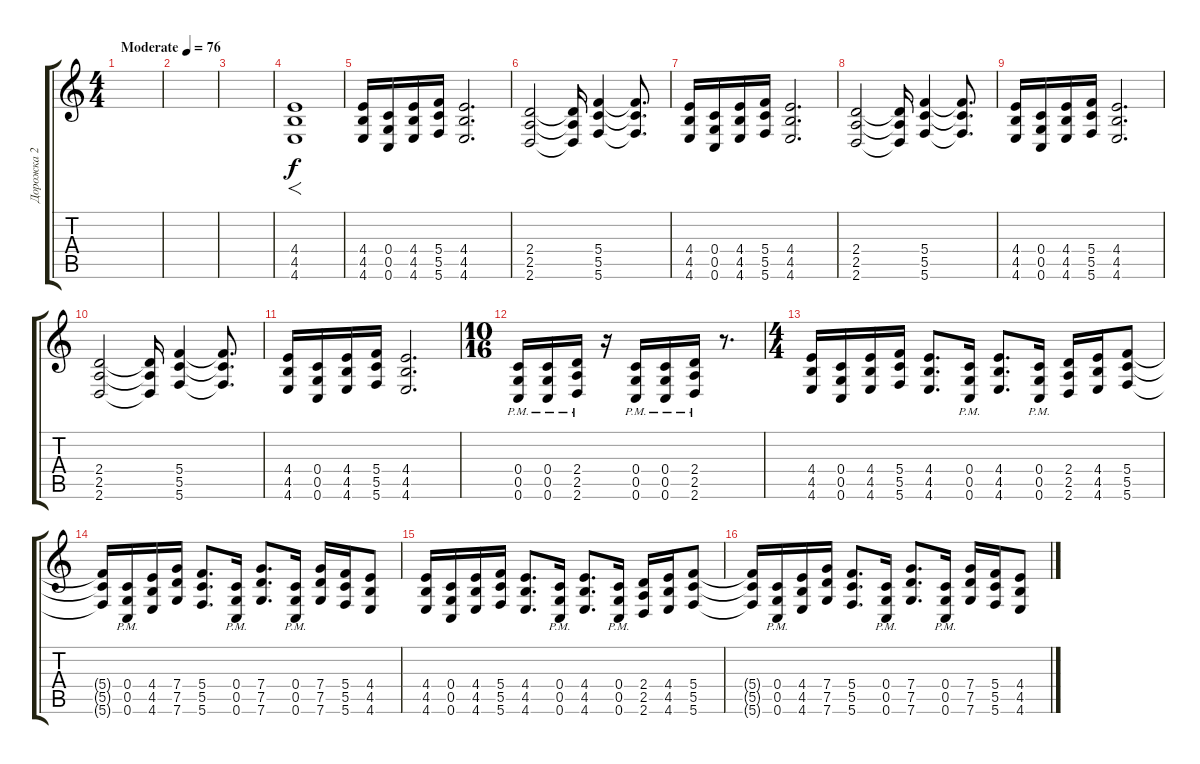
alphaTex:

\track ("Дорожка 2" "Дорожка 2") {instrument distortionguitar}
\staff {score tabs}
\tuning (D4 A3 F3 C3 G2 C2) {hide}
\ts (4 4)
\tempo (76 "Moderate")
\clef g2
\ks c
|
|
|
(4.4 4.5 4.6).1{f} |
(4.4 4.5 4.6).16{balance 8} (0.4 0.5 0.6).16 (4.4 4.5 4.6).16 (5.4 5.5 5.6).16 (4.4 4.5 4.6).2{d} |
(2.4 2.5 2.6).2 (2.4{t} 2.5{t} 2.6{t}).16 (5.4 5.5 5.6).4 (5.4{t} 5.5{t} 5.6{t}).8{d} |
(4.4 4.5 4.6).16 (0.4 0.5 0.6).16 (4.4 4.5 4.6).16 (5.4 5.5 5.6).16 (4.4 4.5 4.6).2{d} |
(2.4 2.5 2.6).2 (2.4{t} 2.5{t} 2.6{t}).16 (5.4 5.5 5.6).4 (5.4{t} 5.5{t} 5.6{t}).8{d} |
(4.4 4.5 4.6).16 (0.4 0.5 0.6).16 (4.4 4.5 4.6).16 (5.4 5.5 5.6).16 (4.4 4.5 4.6).2{d} |
(2.4 2.5 2.6).2 (2.4{t} 2.5{t} 2.6{t}).16 (5.4 5.5 5.6).4 (5.4{t} 5.5{t} 5.6{t}).8{d} |
(4.4 4.5 4.6).16 (0.4 0.5 0.6).16 (4.4 4.5 4.6).16 (5.4 5.5 5.6).16 (4.4 4.5 4.6).2{d} |
\ts (10 16)
(0.4{pm} 0.5{pm} 0.6{pm}).16{balance 16} (0.4{pm} 0.5{pm} 0.6{pm}).16 (2.4{pm} 2.5{pm} 2.6{pm}).16 r.16 (0.4{pm} 0.5{pm} 0.6{pm}).16 (0.4{pm} 0.5{pm} 0.6{pm}).16 (2.4{pm} 2.5{pm} 2.6{pm}).16 r.8{d} |
\ts (4 4)
(4.4 4.5 4.6).16 (0.4 0.5 0.6).16 (4.4 4.5 4.6).16 (5.4 5.5 5.6).16 (4.4 4.5 4.6).8{d} (0.4{pm} 0.5{pm} 0.6{pm}).16 (4.4 4.5 4.6).8{d} (0.4{pm} 0.5{pm} 0.6{pm}).16 (2.4 2.5 2.6).16 (4.4 4.5 4.6).16 (5.4 5.5 5.6).8 |
(5.4{t} 5.5{t} 5.6{t}).16 (0.4{pm} 0.5{pm} 0.6{pm}).16 (4.4 4.5 4.6).16 (7.4 7.5 7.6).16 (5.4 5.5 5.6).8{d} (0.4{pm} 0.5{pm} 0.6{pm}).16 (7.4 7.5 7.6).8{d} (0.4{pm} 0.5{pm} 0.6{pm}).16 (7.4 7.5 7.6).16 (5.4 5.5 5.6).16 (4.4 4.5 4.6).8 |
(4.4 4.5 4.6).16 (0.4 0.5 0.6).16 (4.4 4.5 4.6).16 (5.4 5.5 5.6).16 (4.4 4.5 4.6).8{d} (0.4{pm} 0.5{pm} 0.6{pm}).16 (4.4 4.5 4.6).8{d} (0.4{pm} 0.5{pm} 0.6{pm}).16 (2.4 2.5 2.6).16 (4.4 4.5 4.6).16 (5.4 5.5 5.6).8 |
(5.4{t} 5.5{t} 5.6{t}).16 (0.4{pm} 0.5{pm} 0.6{pm}).16 (4.4 4.5 4.6).16 (7.4 7.5 7.6).16 (5.4 5.5 5.6).8{d} (0.4{pm} 0.5{pm} 0.6{pm}).16 (7.4 7.5 7.6).8{d} (0.4{pm} 0.5{pm} 0.6{pm}).16 (7.4 7.5 7.6).16 (5.4 5.5 5.6).16 (4.4 4.5 4.6).8
